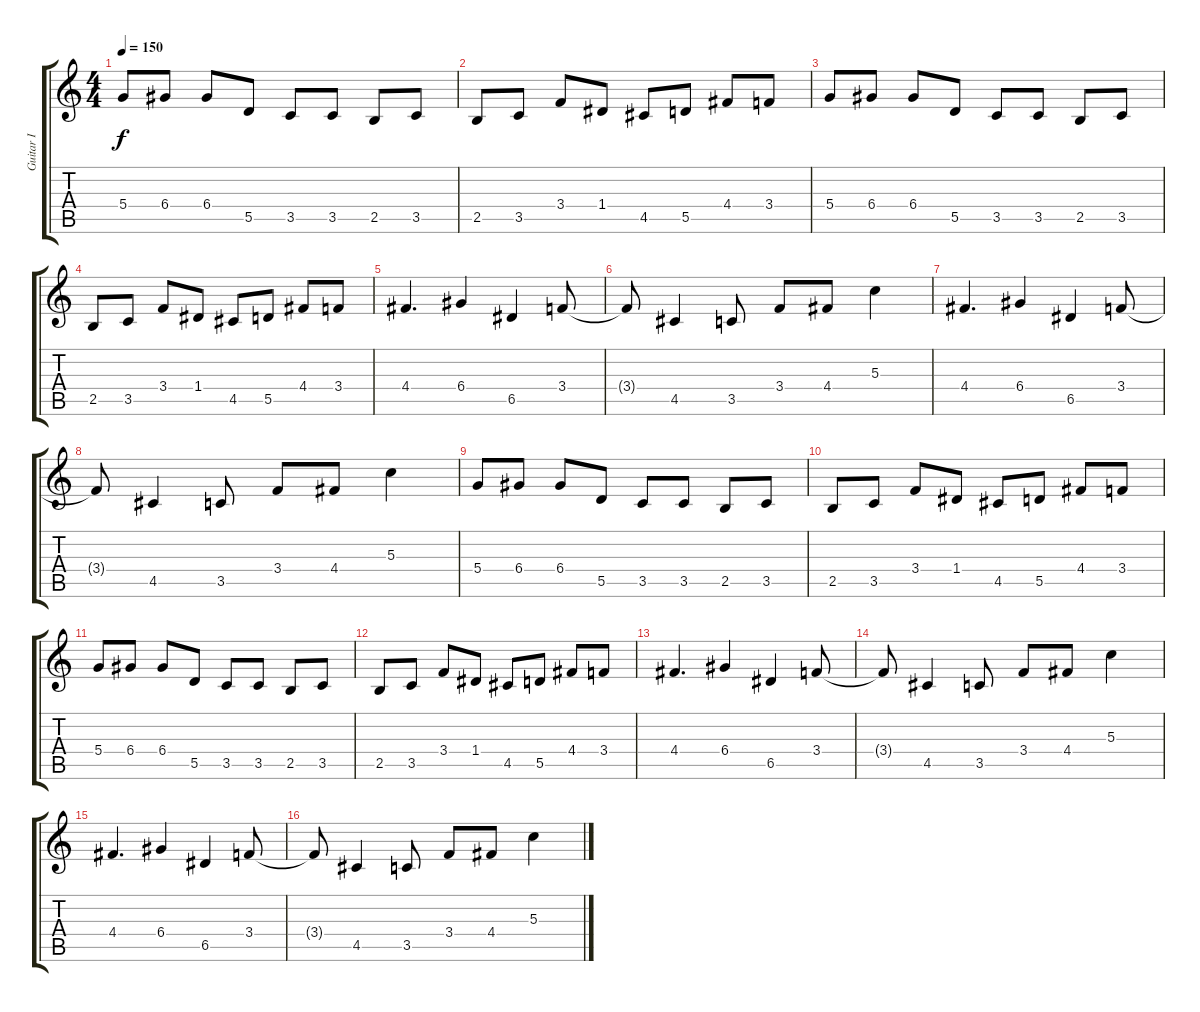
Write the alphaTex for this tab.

\track ("Guitar I" "Guitar I") {instrument distortionguitar}
\staff {score tabs}
\tuning (E4 B3 G3 D3 A2 E2) {hide}
\ts (4 4)
\tempo 150
\clef g2
\ks c
5.4.8{dy f} 6.4.8 6.4.8 5.5.8 3.5.8 3.5.8 2.5.8 3.5.8 |
2.5.8 3.5.8 3.4.8 1.4.8 4.5.8 5.5.8 4.4.8 3.4.8 |
5.4.8 6.4.8 6.4.8 5.5.8 3.5.8 3.5.8 2.5.8 3.5.8 |
2.5.8 3.5.8 3.4.8 1.4.8 4.5.8 5.5.8 4.4.8 3.4.8 |
4.4.4{d} 6.4.4 6.5.4 3.4.8 |
3.4{t}.8 4.5.4 3.5.8 3.4.8 4.4.8 5.3.4 |
4.4.4{d} 6.4.4 6.5.4 3.4.8 |
3.4{t}.8 4.5.4 3.5.8 3.4.8 4.4.8 5.3.4 |
5.4.8 6.4.8 6.4.8 5.5.8 3.5.8 3.5.8 2.5.8 3.5.8 |
2.5.8 3.5.8 3.4.8 1.4.8 4.5.8 5.5.8 4.4.8 3.4.8 |
5.4.8 6.4.8 6.4.8 5.5.8 3.5.8 3.5.8 2.5.8 3.5.8 |
2.5.8 3.5.8 3.4.8 1.4.8 4.5.8 5.5.8 4.4.8 3.4.8 |
4.4.4{d} 6.4.4 6.5.4 3.4.8 |
3.4{t}.8 4.5.4 3.5.8 3.4.8 4.4.8 5.3.4 |
4.4.4{d} 6.4.4 6.5.4 3.4.8 |
3.4{t}.8 4.5.4 3.5.8 3.4.8 4.4.8 5.3.4
